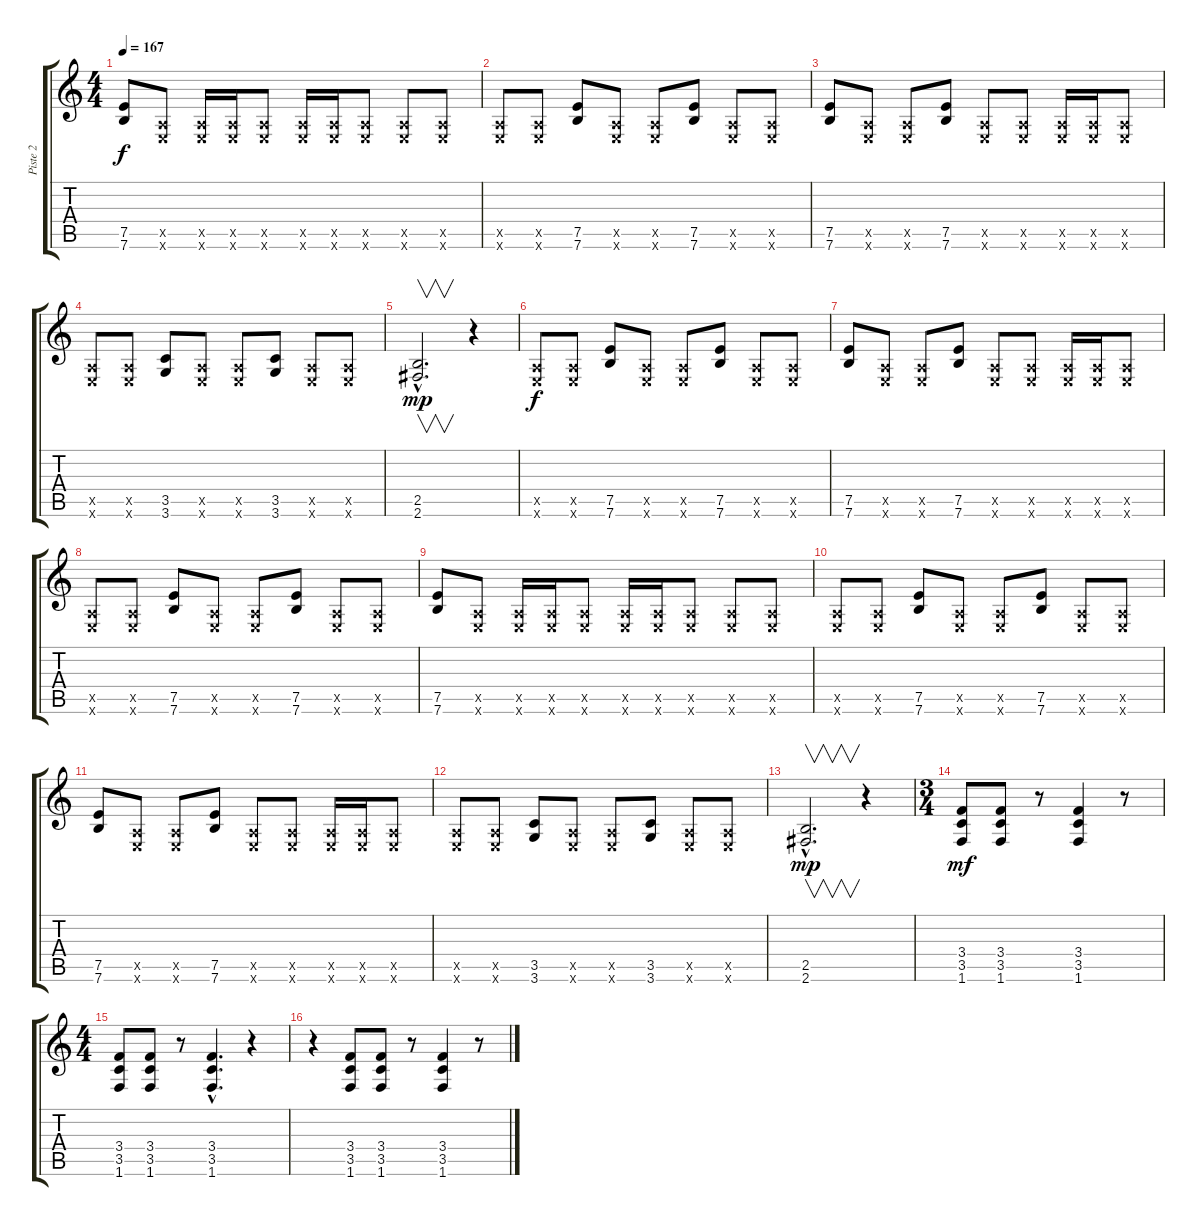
\track ("Piste 2" "Piste 2") {instrument overdrivenguitar}
\staff {score tabs}
\tuning (E4 B3 G3 D3 A2 E2) {hide}
\ts (4 4)
\tempo 167
\clef g2
\ks c
(7.5 7.6).8{dy f} (0.5{x} 0.6{x}).8 (0.5{x} 0.6{x}).16 (0.5{x} 0.6{x}).16 (0.5{x} 0.6{x}).8 (0.5{x} 0.6{x}).16 (0.5{x} 0.6{x}).16 (0.5{x} 0.6{x}).8 (0.5{x} 0.6{x}).8 (0.5{x} 0.6{x}).8 |
(0.5{x} 0.6{x}).8{volume 13} (0.5{x} 0.6{x}).8 (7.5 7.6).8 (0.5{x} 0.6{x}).8 (0.5{x} 0.6{x}).8 (7.5 7.6).8 (0.5{x} 0.6{x}).8 (0.5{x} 0.6{x}).8 |
(7.5 7.6).8 (0.5{x} 0.6{x}).8 (0.5{x} 0.6{x}).8 (7.5 7.6).8 (0.5{x} 0.6{x}).8 (0.5{x} 0.6{x}).8 (0.5{x} 0.6{x}).16 (0.5{x} 0.6{x}).16 (0.5{x} 0.6{x}).8 |
(0.5{x} 0.6{x}).8 (0.5{x} 0.6{x}).8 (3.5 3.6).8 (0.5{x} 0.6{x}).8 (0.5{x} 0.6{x}).8 (3.5 3.6).8 (0.5{x} 0.6{x}).8 (0.5{x} 0.6{x}).8 |
(2.5{hac} 2.6{hac}).2{v d dy mp} r.4 |
(0.5{x} 0.6{x}).8{dy f volume 13} (0.5{x} 0.6{x}).8 (7.5 7.6).8 (0.5{x} 0.6{x}).8 (0.5{x} 0.6{x}).8 (7.5 7.6).8 (0.5{x} 0.6{x}).8 (0.5{x} 0.6{x}).8 |
(7.5 7.6).8 (0.5{x} 0.6{x}).8 (0.5{x} 0.6{x}).8 (7.5 7.6).8 (0.5{x} 0.6{x}).8 (0.5{x} 0.6{x}).8 (0.5{x} 0.6{x}).16 (0.5{x} 0.6{x}).16 (0.5{x} 0.6{x}).8 |
(0.5{x} 0.6{x}).8 (0.5{x} 0.6{x}).8 (7.5 7.6).8 (0.5{x} 0.6{x}).8 (0.5{x} 0.6{x}).8 (7.5 7.6).8 (0.5{x} 0.6{x}).8 (0.5{x} 0.6{x}).8 |
(7.5 7.6).8 (0.5{x} 0.6{x}).8 (0.5{x} 0.6{x}).16 (0.5{x} 0.6{x}).16 (0.5{x} 0.6{x}).8 (0.5{x} 0.6{x}).16 (0.5{x} 0.6{x}).16 (0.5{x} 0.6{x}).8 (0.5{x} 0.6{x}).8 (0.5{x} 0.6{x}).8 |
(0.5{x} 0.6{x}).8{volume 13} (0.5{x} 0.6{x}).8 (7.5 7.6).8 (0.5{x} 0.6{x}).8 (0.5{x} 0.6{x}).8 (7.5 7.6).8 (0.5{x} 0.6{x}).8 (0.5{x} 0.6{x}).8 |
(7.5 7.6).8 (0.5{x} 0.6{x}).8 (0.5{x} 0.6{x}).8 (7.5 7.6).8 (0.5{x} 0.6{x}).8 (0.5{x} 0.6{x}).8 (0.5{x} 0.6{x}).16 (0.5{x} 0.6{x}).16 (0.5{x} 0.6{x}).8 |
(0.5{x} 0.6{x}).8 (0.5{x} 0.6{x}).8 (3.5 3.6).8 (0.5{x} 0.6{x}).8 (0.5{x} 0.6{x}).8 (3.5 3.6).8 (0.5{x} 0.6{x}).8 (0.5{x} 0.6{x}).8 |
(2.5{hac} 2.6{hac}).2{v d dy mp} r.4 |
\ts (3 4)
(3.4 3.5 1.6).8{dy mf volume 4} (3.4 3.5 1.6).8 r.8 (3.4 3.5 1.6).4 r.8 |
\ts (4 4)
(3.4 3.5 1.6).8 (3.4 3.5 1.6).8 r.8 (3.4{hac} 3.5{hac} 1.6{hac}).4{d} r.4 |
r.4 (3.4 3.5 1.6).8 (3.4 3.5 1.6).8 r.8 (3.4 3.5 1.6).4 r.8
